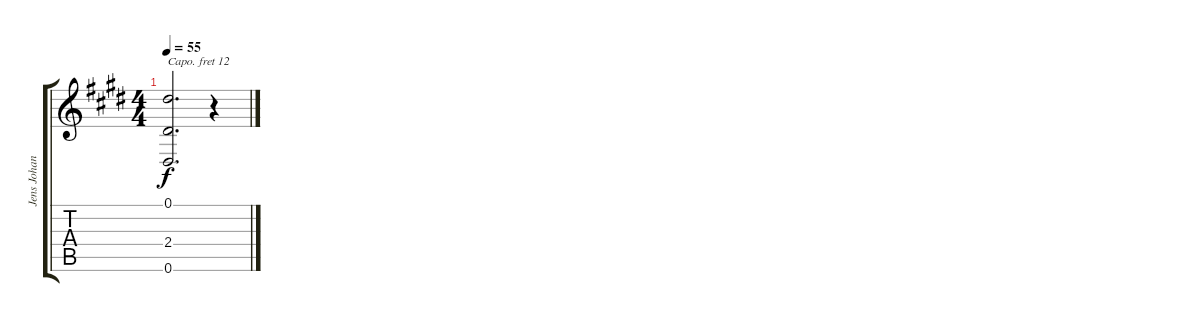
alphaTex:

\track ("Jens Johansson II" "Jens Johan") {instrument ocarina}
\staff {score tabs}
\capo 12
\tuning (Eb4 Bb3 Gb3 Db3 Ab2 Eb2) {hide}
\ts (4 4)
\tempo 55
\clef g2
\ks e
(0.1 2.4 0.6).2{d dy f} r.4
